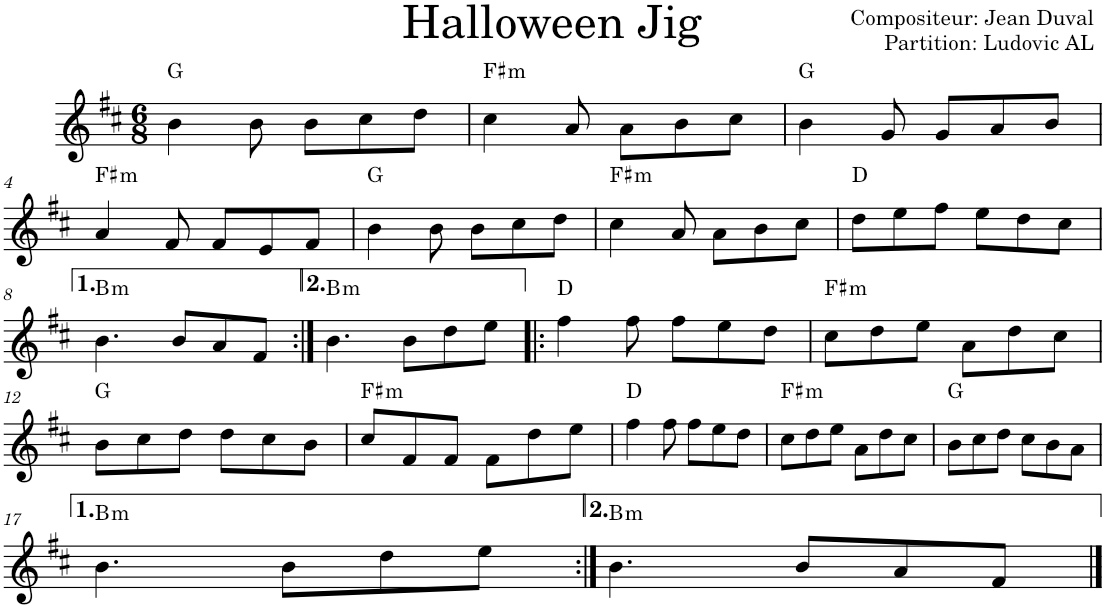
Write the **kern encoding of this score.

**kern	**harte
*part1	*part1
*staff1	*
*I"Violon	*
*I'Vln.	*
*clefG2	*
*k[f#c#]	*
*M6/8	*
=1	=1
4b\	G:maj
8b\	.
8b\L	.
8cc#\	.
8dd\J	.
=2	=2
!	!LO:H:kt=m
4cc#\	F#:min
8a/	.
8a\L	.
8b\	.
8cc#\J	.
=3	=3
4b\	G:maj
8g/	.
8g/L	.
8a/	.
8b/J	.
!!LO:LB:g=z
=4	=4
!	!LO:H:kt=m
4a/	F#:min
8f#/	.
8f#/L	.
8e/	.
8f#/J	.
=5	=5
4b\	G:maj
8b\	.
8b\L	.
8cc#\	.
8dd\J	.
=6	=6
!	!LO:H:kt=m
4cc#\	F#:min
8a/	.
8a\L	.
8b\	.
8cc#\J	.
=7	=7
8dd\L	D:maj
8ee\	.
8ff#\J	.
8ee\L	.
8dd\	.
8cc#\J	.
!!LO:LB:g=z
=8	=8
!	!LO:H:kt=m
4.b\	B:min
8b/L	.
8a/	.
8f#/J	.
=9:|!	=9:|!
!	!LO:H:kt=m
4.b\	B:min
8b\L	.
8dd\	.
8ee\J	.
=10!|:	=10!|:
4ff#\	D:maj
8ff#\	.
8ff#\L	.
8ee\	.
8dd\J	.
=11	=11
!	!LO:H:kt=m
8cc#\L	F#:min
8dd\	.
8ee\J	.
8a\L	.
8dd\	.
8cc#\J	.
!!LO:LB:g=z
=12	=12
8b\L	G:maj
8cc#\	.
8dd\J	.
8dd\L	.
8cc#\	.
8b\J	.
=13	=13
!	!LO:H:kt=m
8cc#/L	F#:min
8f#/	.
8f#/J	.
8f#\L	.
8dd\	.
8ee\J	.
=14	=14
4ff#\	D:maj
8ff#\	.
8ff#\L	.
8ee\	.
8dd\J	.
=15	=15
!	!LO:H:kt=m
8cc#\L	F#:min
8dd\	.
8ee\J	.
8a\L	.
8dd\	.
8cc#\J	.
=16	=16
8b\L	G:maj
8cc#\	.
8dd\J	.
8cc#\L	.
8b\	.
8a\J	.
!!LO:LB:g=z
=17	=17
!	!LO:H:kt=m
4.b\	B:min
8b\L	.
8dd\	.
8ee\J	.
=18:|!	=18:|!
!	!LO:H:kt=m
4.b\	B:min
8b/L	.
8a/	.
8f#/J	.
==	==
*-	*-
